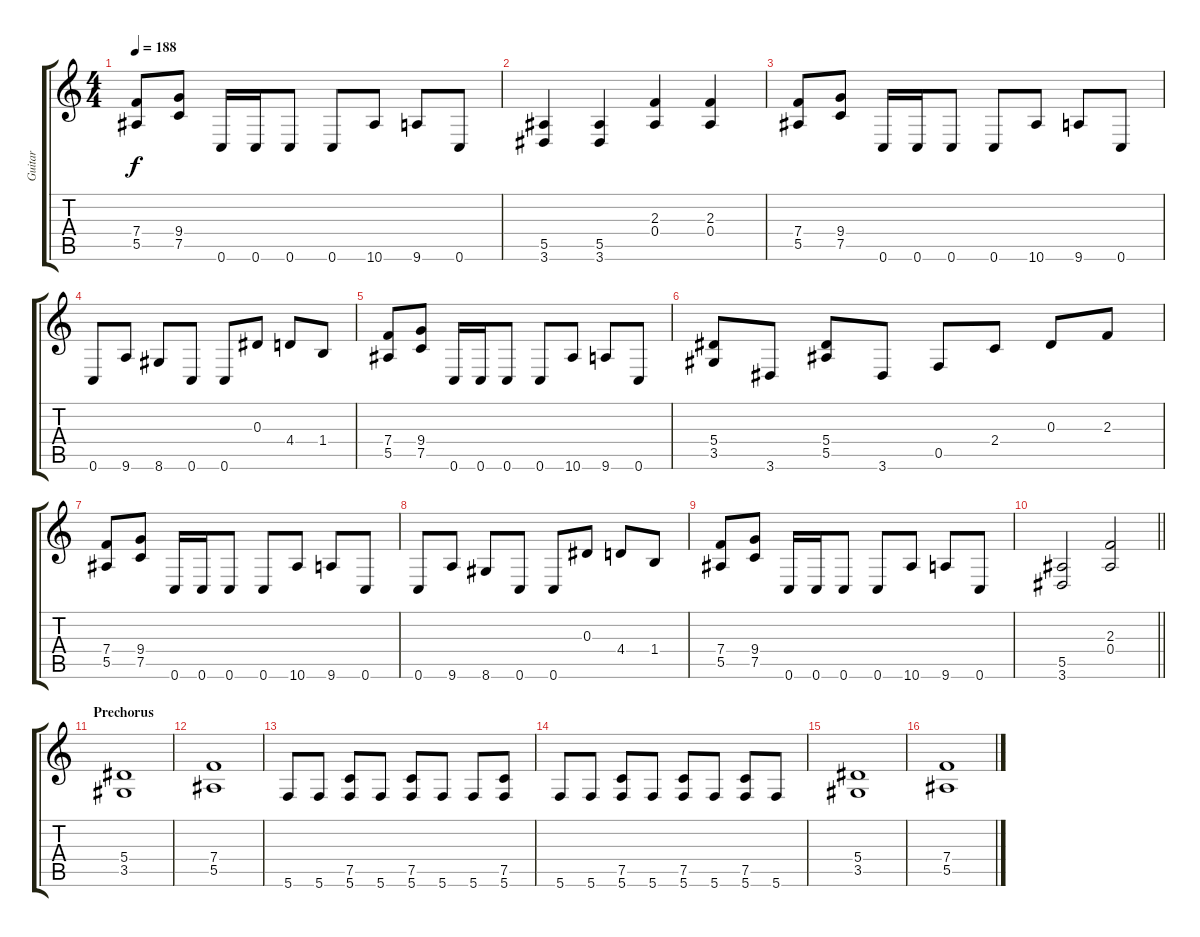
\track ("Guitar" "Guitar") {instrument distortionguitar}
\staff {score tabs}
\tuning (C4 G3 Eb3 Bb2 F2 C2) {hide}
\ts (4 4)
\tempo 188
\clef g2
\ks c
(7.4 5.5).8{dy f} (9.4 7.5).8 0.6.16 0.6.16 0.6.8 0.6.8 10.6.8 9.6.8 0.6.8 |
(5.5 3.6).4 (5.5 3.6).4 (2.3 0.4).4 (2.3 0.4).4 |
(7.4 5.5).8 (9.4 7.5).8 0.6.16 0.6.16 0.6.8 0.6.8 10.6.8 9.6.8 0.6.8 |
0.6.8 9.6.8 8.6.8 0.6.8 0.6.8 0.3.8 4.4.8 1.4.8 |
(7.4 5.5).8 (9.4 7.5).8 0.6.16 0.6.16 0.6.8 0.6.8 10.6.8 9.6.8 0.6.8 |
(5.4 3.5).8 3.6.8 (5.4 5.5).8 3.6.8 0.5.8 2.4.8 0.3.8 2.3.8 |
(7.4 5.5).8 (9.4 7.5).8 0.6.16 0.6.16 0.6.8 0.6.8 10.6.8 9.6.8 0.6.8 |
0.6.8 9.6.8 8.6.8 0.6.8 0.6.8 0.3.8 4.4.8 1.4.8 |
(7.4 5.5).8 (9.4 7.5).8 0.6.16 0.6.16 0.6.8 0.6.8 10.6.8 9.6.8 0.6.8 |
\barLineRight lightlight
(5.5 3.6).2 (2.3 0.4).2 |
\section ("" "Prechorus")
(5.4 3.5).1 |
(7.4 5.5).1 |
5.6.8 5.6.8 (7.5 5.6).8 5.6.8 (7.5 5.6).8 5.6.8 5.6.8 (7.5 5.6).8 |
5.6.8 5.6.8 (7.5 5.6).8 5.6.8 (7.5 5.6).8 5.6.8 (7.5 5.6).8 5.6.8 |
(5.4 3.5).1 |
(7.4 5.5).1
